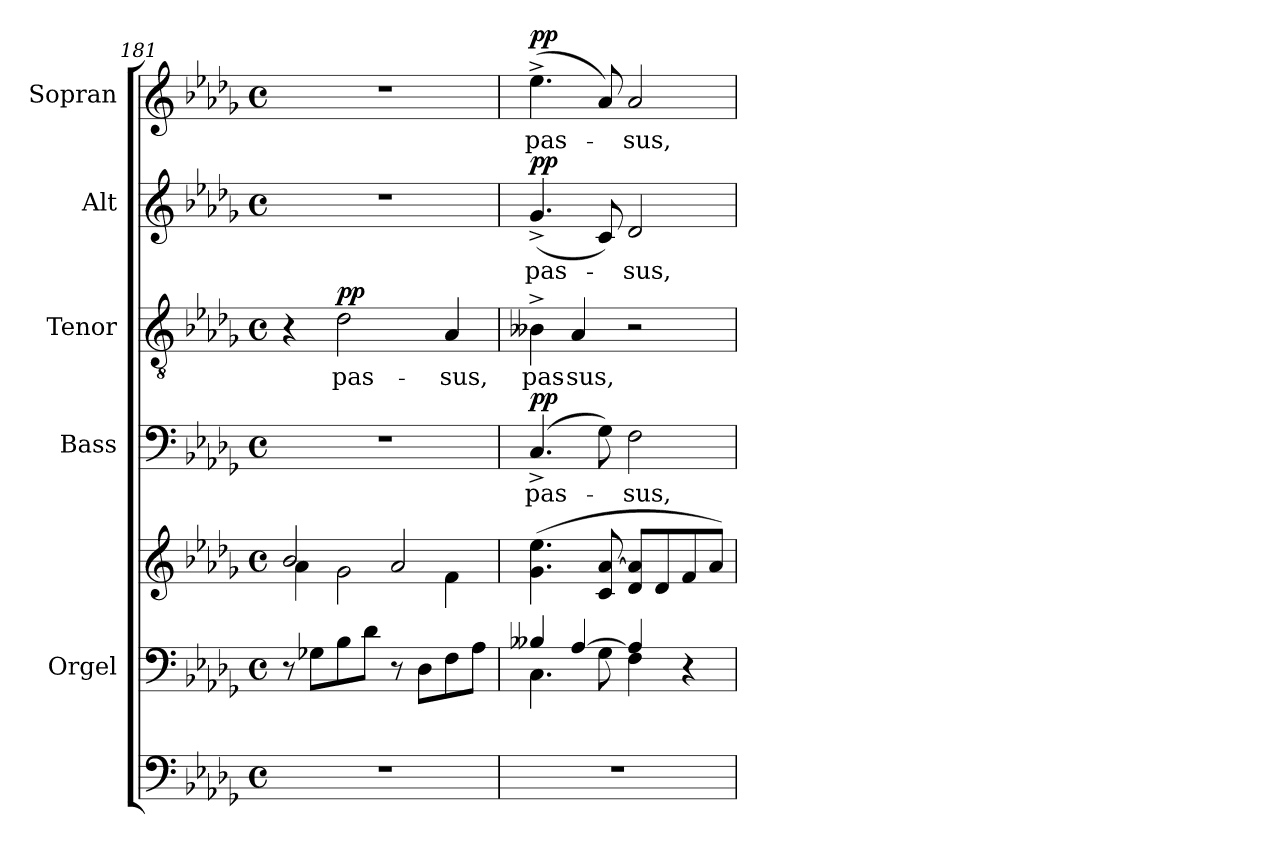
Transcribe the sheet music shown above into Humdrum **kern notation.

**kern	**kern	**kern	**kern	**text	**dynam	**kern	**text	**dynam	**kern	**text	**dynam	**kern	**text	**dynam
*part6	*part5	*part5	*part4	*part4	*part4	*part3	*part3	*part3	*part2	*part2	*part2	*part1	*part1	*part1
*staff7	*staff6	*staff5	*staff4	*staff4	*staff4	*staff3	*staff3	*staff3	*staff2	*staff2	*staff2	*staff1	*staff1	*staff1
*	*I"Orgel	*	*I"Bass	*	*	*I"Tenor	*	*	*I"Alt	*	*	*I"Sopran	*	*
*	*I'Org.	*	*I'B	*	*	*I'T	*	*	*I'A	*	*	*I'S	*	*
*clefF4	*clefF4	*clefG2	*clefF4	*	*	*clefGv2	*	*	*clefG2	*	*	*clefG2	*	*
*ITrd7c12	*	*	*	*	*	*	*	*	*	*	*	*	*	*
*k[b-e-a-d-g-]	*k[b-e-a-d-g-]	*k[b-e-a-d-g-]	*k[b-e-a-d-g-]	*	*	*k[b-e-a-d-g-]	*	*	*k[b-e-a-d-g-]	*	*	*k[b-e-a-d-g-]	*	*
*D-:	*D-:	*D-:	*D-:	*	*	*D-:	*	*	*D-:	*	*	*D-:	*	*
*M4/4	*M4/4	*M4/4	*M4/4	*	*	*M4/4	*	*	*M4/4	*	*	*M4/4	*	*
*met(c)	*met(c)	*met(c)	*met(c)	*	*	*met(c)	*	*	*met(c)	*	*	*met(c)	*	*
=181	=181	=181	=181	=181	=181	=181	=181	=181	=181	=181	=181	=181	=181	=181
*	*	*^	*	*	*	*	*	*	*	*	*	*	*	*
1r	8r	2b-/	4a-\	1r	.	.	4r	.	.	1r	.	.	1r	.	.
.	8G-X\L	.	.	.	.	.	.	.	.	.	.	.	.	.	.
!	!	!	!	!	!	!	!	!LO:LY:b	!LO:DY:a	!	!	!	!	!	!
.	8B-\	.	2g-\	.	.	.	2d-\	pas-	pp	.	.	.	.	.	.
.	8d-\J	.	.	.	.	.	.	.	.	.	.	.	.	.	.
.	8r	2a-/	.	.	.	.	.	.	.	.	.	.	.	.	.
.	8D-\L	.	.	.	.	.	.	.	.	.	.	.	.	.	.
!	!	!	!	!	!	!	!	!LO:LY:b	!	!	!	!	!	!	!
.	8F\	.	4f\	.	.	.	4A-/	-sus,	.	.	.	.	.	.	.
.	8A-\J	.	.	.	.	.	.	.	.	.	.	.	.	.	.
*	*	*v	*v	*	*	*	*	*	*	*	*	*	*	*	*
=182	=182	=182	=182	=182	=182	=182	=182	=182	=182	=182	=182	=182	=182	=182
*	*^	*	*	*	*	*	*	*	*	*	*	*	*	*
!	!	!	!	!	!LO:LY:b	!LO:DY:a	!	!LO:LY:b	!	!	!LO:LY:b	!LO:DY:a	!	!LO:LY:b	!LO:DY:a
1r	4B--X/	4.C\	(>4.g-\ 4.ee-\	(4.C^>/	pas-	pp	4B--X^>\	pas-	.	(<4.g-^>/	pas-	pp	(>4.ee-^>\	pas-	pp
!	!	!	!	!	!	!	!	!LO:LY:b	!	!	!	!	!	!	!
.	[>4A-/	.	.	.	.	.	4A-/	-sus,	.	.	.	.	.	.	.
.	.	8G-\	8c/ [8a-/	8G-\)	.	.	.	.	.	8c/)	.	.	8a-/)	.	.
!	!	!	!	!	!LO:LY:b	!	!	!	!	!	!LO:LY:b	!	!	!LO:LY:b	!
.	4A-/]	4F\	8d-/ 8a-/]L	2F\	-sus,	.	2r	.	.	2d-/	-sus,	.	2a-/	-sus,	.
.	.	.	8d-/	.	.	.	.	.	.	.	.	.	.	.	.
.	4r	4ryy	8f/	.	.	.	.	.	.	.	.	.	.	.	.
.	.	.	8a-/J)	.	.	.	.	.	.	.	.	.	.	.	.
*	*v	*v	*	*	*	*	*	*	*	*	*	*	*	*	*
=	=	=	=	=	=	=	=	=	=	=	=	=	=	=
*-	*-	*-	*-	*-	*-	*-	*-	*-	*-	*-	*-	*-	*-	*-
